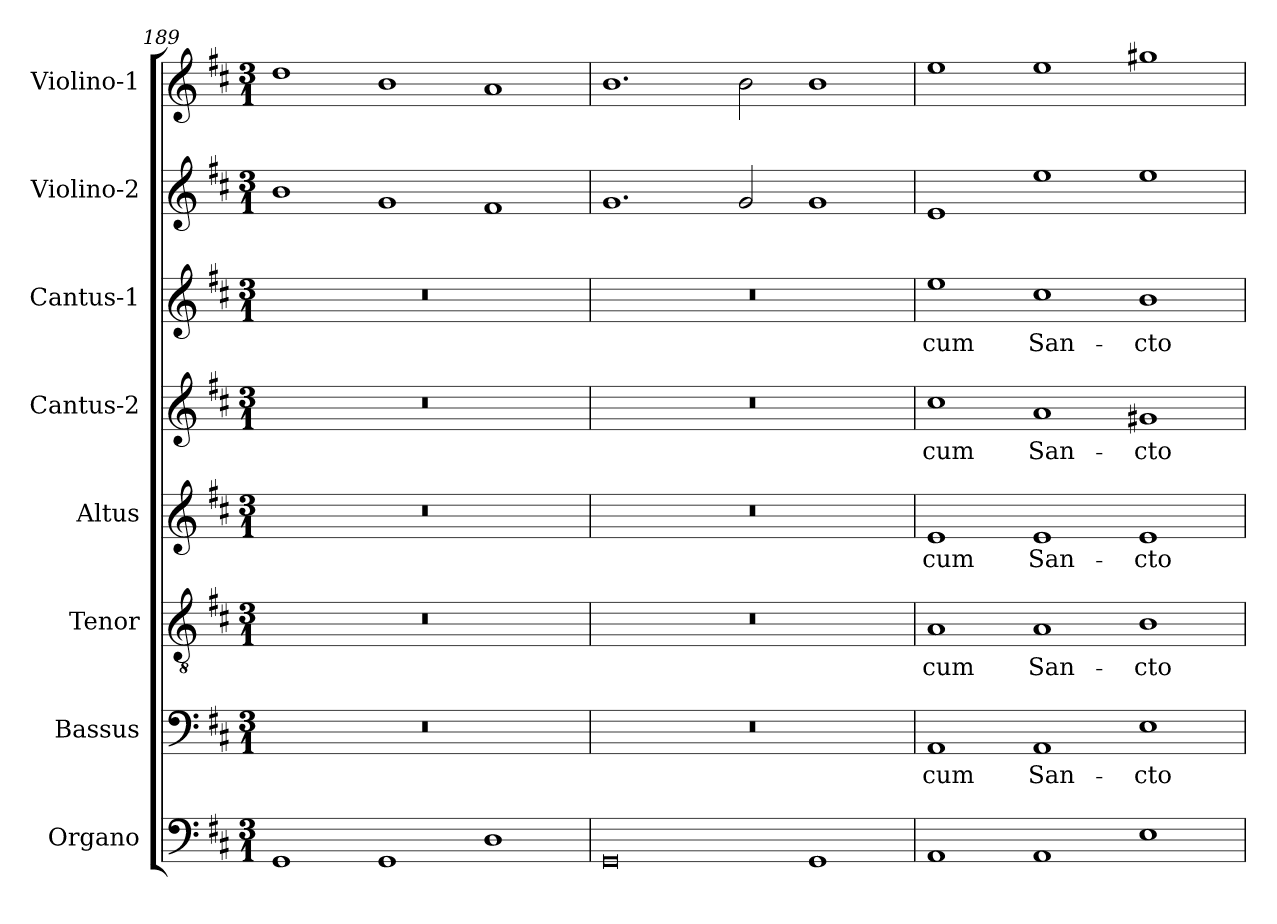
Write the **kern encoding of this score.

**kern	**kern	**text	**kern	**text	**kern	**text	**kern	**text	**kern	**text	**kern	**kern
*part8	*part7	*part7	*part6	*part6	*part5	*part5	*part4	*part4	*part3	*part3	*part2	*part1
*staff8	*staff7	*staff7	*staff6	*staff6	*staff5	*staff5	*staff4	*staff4	*staff3	*staff3	*staff2	*staff1
*I"Organo	*I"Bassus	*	*I"Tenor	*	*I"Altus	*	*I"Cantus-2	*	*I"Cantus-1	*	*I"Violino-2	*I"Violino-1
*I'Og	*I'B	*	*I'T	*	*I'A	*	*I'C2	*	*I'C1	*	*I'V2	*I'V1
!!LO:LB:g=z
*clefF4	*clefF4	*	*clefGv2	*	*clefG2	*	*clefG2	*	*clefG2	*	*clefG2	*clefG2
*k[f#c#]	*k[f#c#]	*	*k[f#c#]	*	*k[f#c#]	*	*k[f#c#]	*	*k[f#c#]	*	*k[f#c#]	*k[f#c#]
*D:	*D:	*	*D:	*	*D:	*	*D:	*	*D:	*	*D:	*D:
*M3/1	*M3/1	*	*M3/1	*	*M3/1	*	*M3/1	*	*M3/1	*	*M3/1	*M3/1
=189	=189	=189	=189	=189	=189	=189	=189	=189	=189	=189	=189	=189
1GG	0.r	.	0.r	.	0.r	.	0.r	.	0.r	.	1b	1dd
1GG	.	.	.	.	.	.	.	.	.	.	1g	1b
1D	.	.	.	.	.	.	.	.	.	.	1f#	1a
=190	=190	=190	=190	=190	=190	=190	=190	=190	=190	=190	=190	=190
0GG	0.r	.	0.r	.	0.r	.	0.r	.	0.r	.	1.g	1.b
.	.	.	.	.	.	.	.	.	.	.	2g/	2b\
1GG	.	.	.	.	.	.	.	.	.	.	1g	1b
=191	=191	=191	=191	=191	=191	=191	=191	=191	=191	=191	=191	=191
!	!	!LO:LY:b	!	!	!	!	!	!	!	!	!	!
!	!	!	!	!LO:LY:b	!	!	!	!	!	!	!	!
!	!	!	!	!	!	!LO:LY:b	!	!	!	!	!	!
!	!	!	!	!	!	!	!	!LO:LY:b	!	!	!	!
!	!	!	!	!	!	!	!	!	!	!LO:LY:b	!	!
1AA	1AA	cum	1A	cum	1e	cum	1cc#	cum	1ee	cum	1e	1ee
!	!	!LO:LY:b	!	!	!	!	!	!	!	!	!	!
!	!	!	!	!LO:LY:b	!	!	!	!	!	!	!	!
!	!	!	!	!	!	!LO:LY:b	!	!	!	!	!	!
!	!	!	!	!	!	!	!	!LO:LY:b	!	!	!	!
!	!	!	!	!	!	!	!	!	!	!LO:LY:b	!	!
1AA	1AA	San-	1A	San-	1e	San-	1a	San-	1cc#	San-	1ee	1ee
!	!	!LO:LY:b	!	!	!	!	!	!	!	!	!	!
!	!	!	!	!LO:LY:b	!	!	!	!	!	!	!	!
!	!	!	!	!	!	!LO:LY:b	!	!	!	!	!	!
!	!	!	!	!	!	!	!	!LO:LY:b	!	!	!	!
!	!	!	!	!	!	!	!	!	!	!LO:LY:b	!	!
1E	1E	-cto	1B	-cto	1e	-cto	1g#X	-cto	1b	-cto	1ee	1gg#X
=	=	=	=	=	=	=	=	=	=	=	=	=
*-	*-	*-	*-	*-	*-	*-	*-	*-	*-	*-	*-	*-
